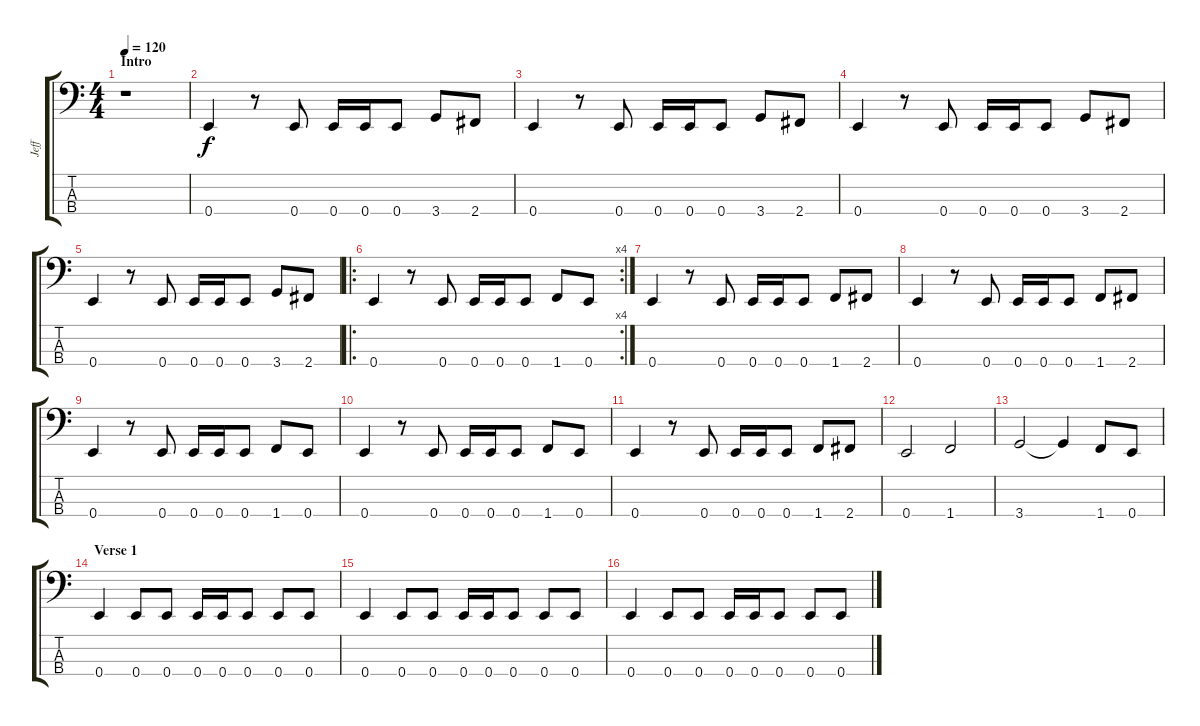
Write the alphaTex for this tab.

\track ("Jeff" "Jeff") {instrument electricbasspick}
\staff {score tabs}
\tuning (G2 D2 A1 E1) {hide}
\ts (4 4)
\section ("" "Intro")
\tempo 120
\clef f4
\ks c
r.1{dy f instrument electricbasspick} |
0.4.4 r.8 0.4.8 0.4.16 0.4.16 0.4.8 3.4.8 2.4.8 |
0.4.4 r.8 0.4.8 0.4.16 0.4.16 0.4.8 3.4.8 2.4.8 |
0.4.4 r.8 0.4.8 0.4.16 0.4.16 0.4.8 3.4.8 2.4.8 |
0.4.4 r.8 0.4.8 0.4.16 0.4.16 0.4.8 3.4.8 2.4.8 |
\ro
\rc 4
0.4.4 r.8 0.4.8 0.4.16 0.4.16 0.4.8 1.4.8 0.4.8 |
0.4.4 r.8 0.4.8 0.4.16 0.4.16 0.4.8 1.4.8 2.4.8 |
0.4.4 r.8 0.4.8 0.4.16 0.4.16 0.4.8 1.4.8 2.4.8 |
0.4.4 r.8 0.4.8 0.4.16 0.4.16 0.4.8 1.4.8 0.4.8 |
0.4.4 r.8 0.4.8 0.4.16 0.4.16 0.4.8 1.4.8 0.4.8 |
0.4.4 r.8 0.4.8 0.4.16 0.4.16 0.4.8 1.4.8 2.4.8 |
0.4.2 1.4.2 |
3.4.2 3.4{t}.4 1.4.8 0.4.8 |
\section ("" "Verse 1")
0.4.4 0.4.8 0.4.8 0.4.16 0.4.16 0.4.8 0.4.8 0.4.8 |
0.4.4 0.4.8 0.4.8 0.4.16 0.4.16 0.4.8 0.4.8 0.4.8 |
0.4.4 0.4.8 0.4.8 0.4.16 0.4.16 0.4.8 0.4.8 0.4.8
